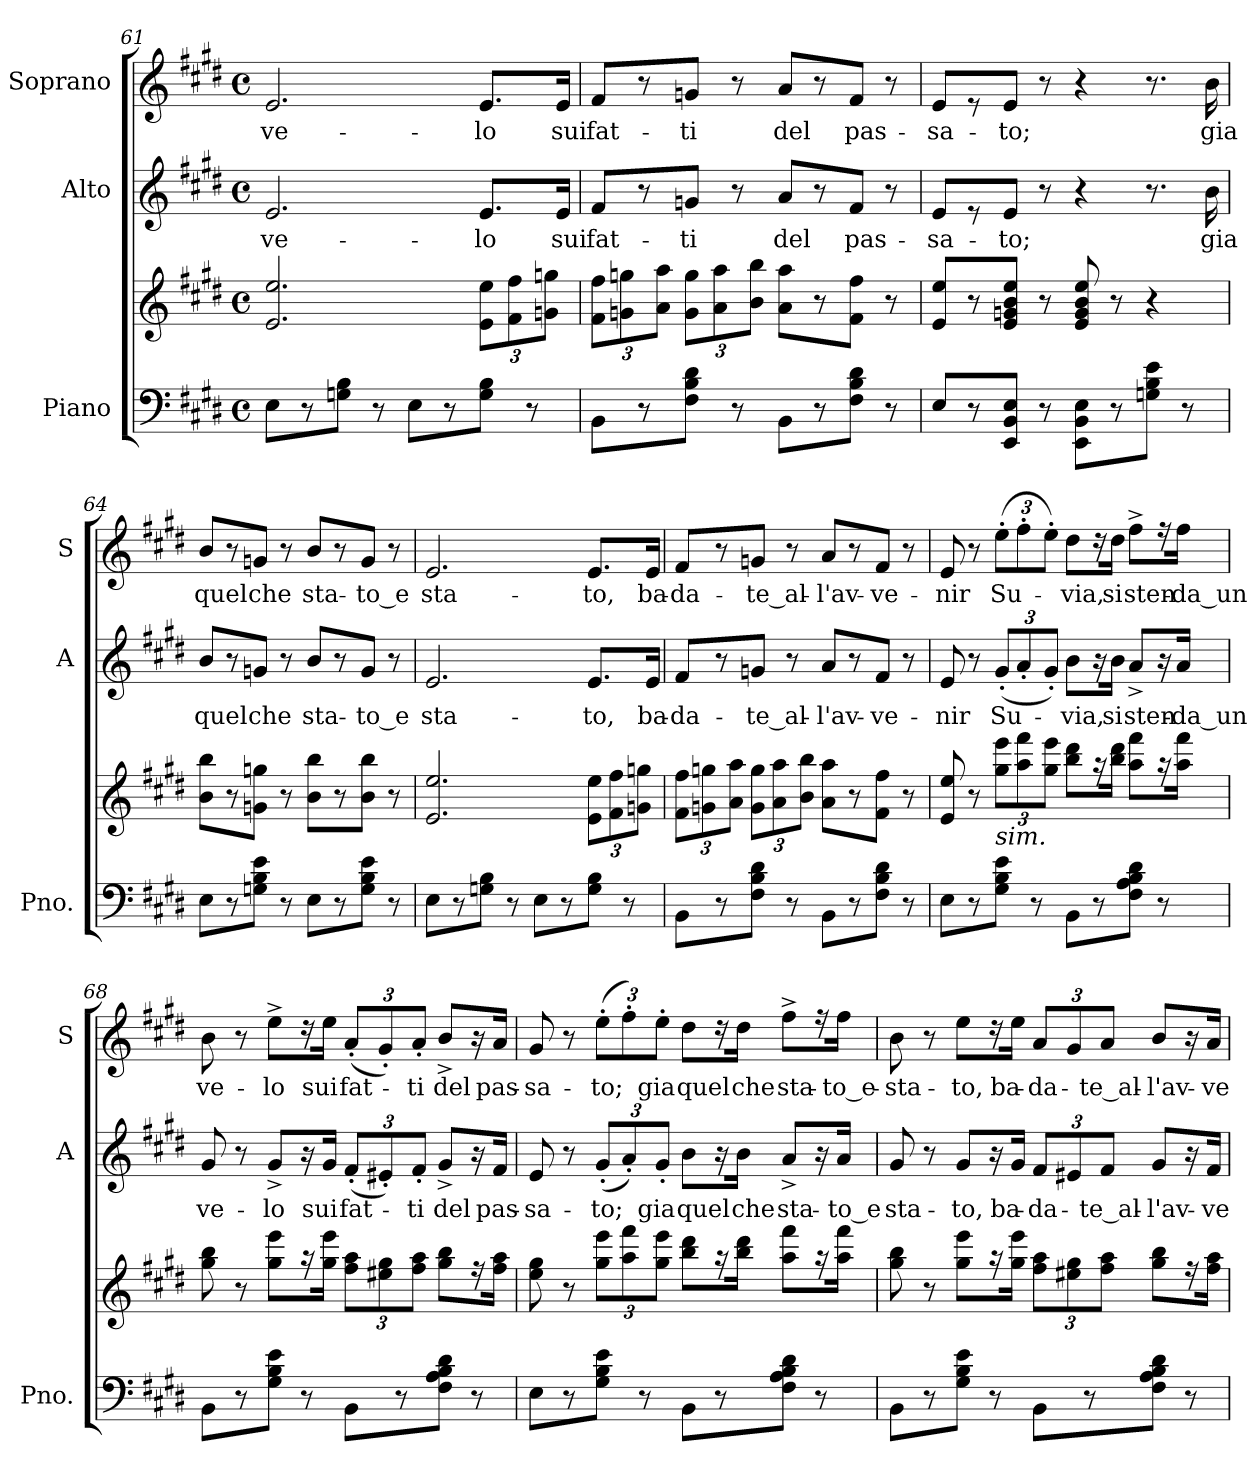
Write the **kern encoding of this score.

**kern	**kern	**kern	**text	**kern	**text
*part3	*part3	*part2	*part2	*part1	*part1
*staff4	*staff3	*staff2	*staff2	*staff1	*staff1
*I"Piano	*	*I"Alto	*	*I"Soprano	*
*I'Pno.	*	*I'A	*	*I'S	*
!!LO:LB:g=z
*clefF4	*clefG2	*clefG2	*	*clefG2	*
*k[f#c#g#d#]	*k[f#c#g#d#]	*k[f#c#g#d#]	*	*k[f#c#g#d#]	*
*E:	*E:	*E:	*	*E:	*
*M4/4	*M4/4	*M4/4	*	*M4/4	*
*met(c)	*met(c)	*met(c)	*	*met(c)	*
=61	=61	=61	=61	=61	=61
!	!	!	!LO:LY:b	!	!LO:LY:b
8E\L	2.e/ 2.ee/	2.e/	ve-	2.e/	ve-
8r	.	.	.	.	.
8Gn\ 8B\J	.	.	.	.	.
8r	.	.	.	.	.
8E\L	.	.	.	.	.
8r	.	.	.	.	.
!	!	!	!LO:LY:b	!	!LO:LY:b
8G\ 8B\J	12e\ 12ee\L	8.e/L	-lo	8.e/L	-lo
.	12f#\ 12ff#\	.	.	.	.
8r	.	.	.	.	.
.	12gn\ 12ggn\J	.	.	.	.
!	!	!	!LO:LY:b	!	!LO:LY:b
.	.	16e/Jk	sui	16e/Jk	sui
=62	=62	=62	=62	=62	=62
!	!	!	!LO:LY:b	!	!LO:LY:b
8BB\L	12f#\ 12ff#\L	8f#/L	fat-	8f#/L	fat-
.	12gn\ 12ggn\	.	.	.	.
8r	.	8r	.	8r	.
.	12a\ 12aa\J	.	.	.	.
!	!	!	!LO:LY:b	!	!LO:LY:b
8F#\ 8B\ 8d#\J	12g\ 12gg\L	8gn/J	-ti	8gn/J	-ti
.	12a\ 12aa\	.	.	.	.
8r	.	8r	.	8r	.
.	12b\ 12bb\J	.	.	.	.
!	!	!	!LO:LY:b	!	!LO:LY:b
8BB\L	8a\ 8aa\L	8a/L	del	8a/L	del
8r	8r	8r	.	8r	.
!	!	!	!LO:LY:b	!	!LO:LY:b
8F#\ 8B\ 8d#\J	8f#\ 8ff#\J	8f#/J	pas-	8f#/J	pas-
8r	8r	8r	.	8r	.
=63	=63	=63	=63	=63	=63
!	!	!	!LO:LY:b	!	!LO:LY:b
8E/L	8e/ 8ee/L	8e/L	-sa-	8e/L	-sa-
8r	8r	8r	.	8r	.
!	!	!	!LO:LY:b	!	!LO:LY:b
8EE/ 8BB/ 8E/J	8e/ 8gn/ 8b/ 8ee/J	8e/J	-to;	8e/J	-to;
8r	8r	8r	.	8r	.
8EE\ 8BB\ 8E\L	8e/ 8g/ 8b/ 8ee/	4r	.	4r	.
8r	8r	.	.	.	.
8Gn\ 8B\ 8e\J	4r	8.r	.	8.r	.
8r	.	.	.	.	.
!	!	!	!LO:LY:b	!	!LO:LY:b
.	.	16b\	gia	16b\	gia
!!LO:PB:g=z
=64	=64	=64	=64	=64	=64
!	!	!	!LO:LY:b	!	!LO:LY:b
8E\L	8b\ 8bb\L	8b/L	quel	8b/L	quel
8r	8r	8r	.	8r	.
!	!	!	!LO:LY:b	!	!LO:LY:b
8Gn\ 8B\ 8e\J	8gn\ 8ggn\J	8gn/J	che	8gn/J	che
8r	8r	8r	.	8r	.
!	!	!	!LO:LY:b	!	!LO:LY:b
8E\L	8b\ 8bb\L	8b/L	sta-	8b/L	sta-
8r	8r	8r	.	8r	.
!	!	!	!LO:LY:b	!	!LO:LY:b
8G\ 8B\ 8e\J	8b\ 8bb\J	8g/J	-to_e	8g/J	-to_e
8r	8r	8r	.	8r	.
=65	=65	=65	=65	=65	=65
!	!	!	!LO:LY:b	!	!LO:LY:b
8E\L	2.e/ 2.ee/	2.e/	sta-	2.e/	sta-
8r	.	.	.	.	.
8Gn\ 8B\J	.	.	.	.	.
8r	.	.	.	.	.
8E\L	.	.	.	.	.
8r	.	.	.	.	.
!	!	!	!LO:LY:b	!	!LO:LY:b
8G\ 8B\J	12e\ 12ee\L	8.e/L	-to,	8.e/L	-to,
.	12f#\ 12ff#\	.	.	.	.
8r	.	.	.	.	.
.	12gn\ 12ggn\J	.	.	.	.
!	!	!	!LO:LY:b	!	!LO:LY:b
.	.	16e/Jk	ba-	16e/Jk	ba-
!!LO:LB:g=z
=66	=66	=66	=66	=66	=66
!	!	!	!LO:LY:b	!	!LO:LY:b
8BB\L	12f#\ 12ff#\L	8f#/L	-da-	8f#/L	-da-
.	12gn\ 12ggn\	.	.	.	.
8r	.	8r	.	8r	.
.	12a\ 12aa\J	.	.	.	.
!	!	!	!LO:LY:b	!	!LO:LY:b
8F#\ 8B\ 8d#\J	12g\ 12gg\L	8gn/J	-te_al-	8gn/J	-te_al-
.	12a\ 12aa\	.	.	.	.
8r	.	8r	.	8r	.
.	12b\ 12bb\J	.	.	.	.
!	!	!	!LO:LY:b	!	!LO:LY:b
8BB\L	8a\ 8aa\L	8a/L	-l'av-	8a/L	-l'av-
8r	8r	8r	.	8r	.
!	!	!	!LO:LY:b	!	!LO:LY:b
8F#\ 8B\ 8d#\J	8f#\ 8ff#\J	8f#/J	-ve-	8f#/J	-ve-
8r	8r	8r	.	8r	.
=67	=67	=67	=67	=67	=67
!	!	!	!LO:LY:b	!	!LO:LY:b
8E\L	8e/ 8ee/	8e/	-nir	8e/	-nir
8r	8r	8r	.	8r	.
!	!LO:TX:b:i:t=sim.	!	!	!	!
!	!	!	!LO:LY:b	!	!LO:LY:b
8G#\ 8B\ 8e\J	12gg#\ 12eee\L	(<12g#'</L	Su-	(>12ee'>\L	Su-
.	12aa\ 12fff#\	12a'</	.	12ff#'>\	.
8r	.	.	.	.	.
.	12gg#\ 12eee\J	12g#'</J)	.	12ee'>\J)	.
!	!	!	!LO:LY:b	!	!LO:LY:b
8BB\L	8bb\ 8ddd#\L	8b\L	-via,	8dd#\L	-via,
8r	16r	16r	.	16r	.
!	!	!	!LO:LY:b	!	!LO:LY:b
.	16bb\ 16ddd#\Jk	16b\Jk	si	16dd#\Jk	si
!	!	!	!LO:LY:b	!	!LO:LY:b
8F#\ 8A\ 8B\ 8d#\J	8aa\ 8fff#\L	8a^</L	sten-	8ff#^>\L	sten-
8r	16r	16r	.	16r	.
!	!	!	!LO:LY:b	!	!LO:LY:b
.	16aa\ 16fff#\Jk	16a/Jk	-da_un	16ff#\Jk	-da_un
!!LO:PB:g=z
=68	=68	=68	=68	=68	=68
!	!	!	!LO:LY:b	!	!LO:LY:b
8BB\L	8gg#\ 8bb\	8g#/	ve-	8b\	ve-
8r	8r	8r	.	8r	.
!	!	!	!LO:LY:b	!	!LO:LY:b
8G#\ 8B\ 8e\J	8gg#\ 8eee\L	8g#^</L	-lo	8ee^>\L	-lo
8r	16r	16r	.	16r	.
!	!	!	!LO:LY:b	!	!LO:LY:b
.	16gg#\ 16eee\Jk	16g#/Jk	sui	16ee\Jk	sui
!	!	!	!LO:LY:b	!	!LO:LY:b
8BB\L	12ff#\ 12aa\L	(<12f#'</L	fat-	(<12a'</L	fat-
.	12ee#X\ 12gg#\	12e#X'</)	.	12g#'</)	.
8r	.	.	.	.	.
!	!	!	!LO:LY:b	!	!LO:LY:b
.	12ff#\ 12aa\J	12f#'</J	-ti	12a'</J	-ti
!	!	!	!LO:LY:b	!	!LO:LY:b
8F#\ 8A\ 8B\ 8d#\J	8gg#\ 8bb\L	8g#^</L	del	8b^</L	del
8r	16r	16r	.	16r	.
!	!	!	!LO:LY:b	!	!LO:LY:b
.	16ff#\ 16aa\Jk	16f#/Jk	pas-	16a/Jk	pas-
=69	=69	=69	=69	=69	=69
!	!	!	!LO:LY:b	!	!LO:LY:b
8E\L	8ee\ 8gg#\	8e/	-sa-	8g#/	-sa-
8r	8r	8r	.	8r	.
!	!	!	!LO:LY:b	!	!LO:LY:b
8G#\ 8B\ 8e\J	12gg#\ 12eee\L	(<12g#'</L	-to;	(>12ee'>\L	-to;
.	12aa\ 12fff#\	12a'</)	.	12ff#'>\)	.
8r	.	.	.	.	.
!	!	!	!LO:LY:b	!	!LO:LY:b
.	12gg#\ 12eee\J	12g#'</J	gia	12ee'>\J	gia
!	!	!	!LO:LY:b	!	!LO:LY:b
8BB\L	8bb\ 8ddd#\L	8b\L	quel	8dd#\L	quel
8r	16r	16r	.	16r	.
!	!	!	!LO:LY:b	!	!LO:LY:b
.	16bb\ 16ddd#\Jk	16b\Jk	che	16dd#\Jk	che
!	!	!	!LO:LY:b	!	!LO:LY:b
8F#\ 8A\ 8B\ 8d#\J	8aa\ 8fff#\L	8a^</L	sta-	8ff#^>\L	sta-
8r	16r	16r	.	16r	.
!	!	!	!LO:LY:b	!	!LO:LY:b
.	16aa\ 16fff#\Jk	16a/Jk	-to_e	16ff#\Jk	-to_e-
!!LO:LB:g=z
=70	=70	=70	=70	=70	=70
!	!	!	!LO:LY:b	!	!LO:LY:b
8BB\L	8gg#\ 8bb\	8g#/	sta-	8b\	-sta-
8r	8r	8r	.	8r	.
!	!	!	!LO:LY:b	!	!LO:LY:b
8G#\ 8B\ 8e\J	8gg#\ 8eee\L	8g#/L	-to,	8ee\L	-to,
8r	16r	16r	.	16r	.
!	!	!	!LO:LY:b	!	!LO:LY:b
.	16gg#\ 16eee\Jk	16g#/Jk	ba-	16ee\Jk	ba-
!	!	!	!LO:LY:b	!	!LO:LY:b
8BB\L	12ff#\ 12aa\L	12f#/L	-da-	12a/L	-da-
.	12ee#X\ 12gg#\	12e#X/	.	12g#/	.
8r	.	.	.	.	.
!	!	!	!LO:LY:b	!	!LO:LY:b
.	12ff#\ 12aa\J	12f#/J	-te_al-	12a/J	-te_al-
!	!	!	!LO:LY:b	!	!LO:LY:b
8F#\ 8A\ 8B\ 8d#\J	8gg#\ 8bb\L	8g#/L	-l'av-	8b/L	-l'av-
8r	16r	16r	.	16r	.
!	!	!	!LO:LY:b	!	!LO:LY:b
.	16ff#\ 16aa\Jk	16f#/Jk	-ve-	16a/Jk	-ve-
=	=	=	=	=	=
*-	*-	*-	*-	*-	*-
